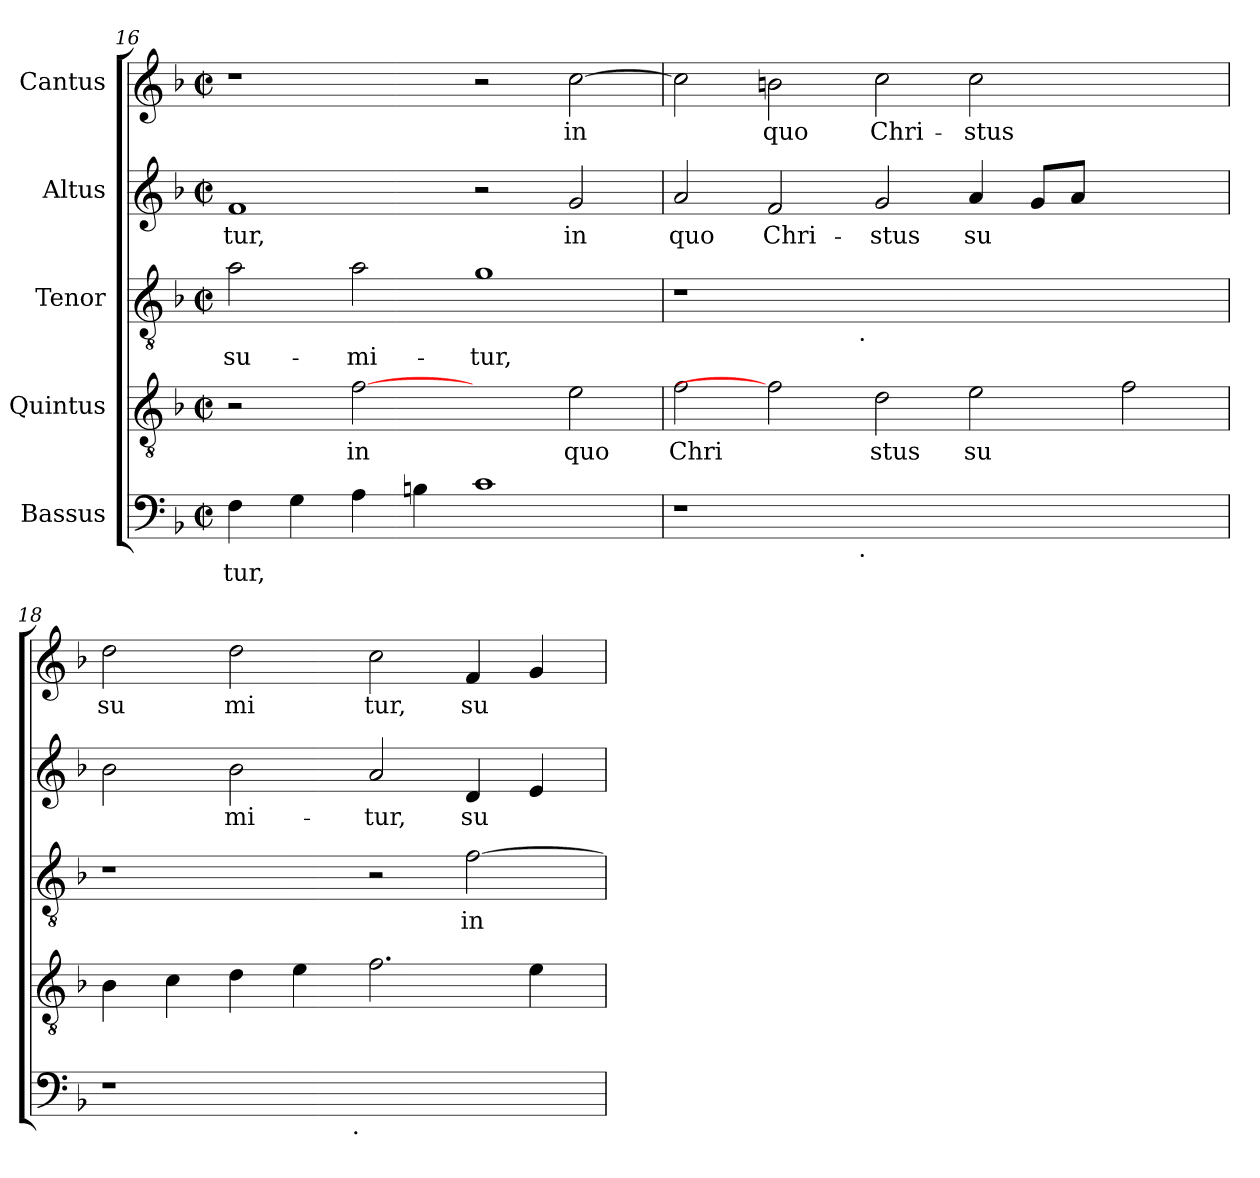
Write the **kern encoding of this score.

**kern	**text	**kern	**text	**kern	**text	**kern	**text	**kern	**text
*part5	*part5	*part4	*part4	*part3	*part3	*part2	*part2	*part1	*part1
*staff5	*staff5	*staff4	*staff4	*staff3	*staff3	*staff2	*staff2	*staff1	*staff1
*I"Bassus	*	*I"Quintus	*	*I"Tenor	*	*I"Altus	*	*I"Cantus	*
*clefF4	*	*clefGv2	*	*clefGv2	*	*clefG2	*	*clefG2	*
*k[b-]	*	*k[b-]	*	*k[b-]	*	*k[b-]	*	*k[b-]	*
*F:	*	*F:	*	*F:	*	*F:	*	*F:	*
*M2/2	*	*M2/2	*	*M2/2	*	*M2/2	*	*M2/2	*
*met(c|)	*	*met(c|)	*	*met(c|)	*	*met(c|)	*	*met(c|)	*
=16	=16	=16	=16	=16	=16	=16	=16	=16	=16
!	!LO:LY:b:cj	!	!	!	!LO:LY:b:cj	!	!LO:LY:b:cj	!	!
4F\	tur,	2r	.	2a\	su-	1f	-tur,	1r	.
!	!LO:LY:b:cj	!	!	!	!	!	!	!	!
4G\	.	.	.	.	.	.	.	.	.
!	!LO:LY:b:cj	!	!LO:LY:b:cj	!	!LO:LY:b:cj	!	!	!	!
4A\	.	[2f	in	2a\	-mi-	.	.	.	.
!	!LO:LY:b:cj	!	!	!	!	!	!	!	!
4Bn\	.	.	.	.	.	.	.	.	.
!	!LO:LY:b:cj	!	!	!	!LO:LY:b:cj	!	!	!	!
1c	.	2ryy	.	1g	-tur,	2r	.	2r	.
!	!	!	!LO:LY:b:cj	!	!	!	!LO:LY:b:cj	!	!LO:LY:b:cj
.	.	2e\	quo	.	.	2g/	in	[>2cc\	in
=17	=17	=17	=17	=17	=17	=17	=17	=17	=17
!	!	!	!LO:LY:b:cj	!	!	!	!LO:LY:b:cj	!	!LO:LY:b:cj
*^	*	*	*	*^	*	*	*	*	*
1r	2ryy	.	2f\	Chri	1r	2ryy	.	2a/	quo	2cc\]	.
!	!	!	!	!	!	!	!	!	!LO:LY:b:cj	!	!LO:LY:b:cj
.	4...ryy	.	2f]	.	.	4...ryy	.	2f/	Chri-	2bn\	quo
!	!	!	!	!	!	!LO:TX:b:t=.	!	!	!	!	!
!	!LO:TX:b:t=.	!	!	!	!	!	!	!	!	!	!
.	1ryy	.	.	.	.	1ryy	.	.	.	.	.
!	!	!	!	!LO:LY:b:cj	!	!	!	!	!LO:LY:b:cj	!	!LO:LY:b:cj
1.ryy	.	.	2d\	stus	1.ryy	.	.	2g/	-stus	2cc\	Chri-
!	!	!	!	!LO:LY:b:cj	!	!	!	!	!LO:LY:b:cj	!	!LO:LY:b:cj
.	.	.	2e\	su	.	.	.	4a/	su-	2cc\	-stus
!	!	!	!	!	!	!	!	!	!LO:LY:b:cj	!	!
.	.	.	.	.	.	.	.	8g/L	--	.	.
!	!	!	!	!	!	!	!	!	!LO:LY:b:cj	!	!
.	.	.	.	.	.	.	.	8a/J	--	.	.
.	2ryy	.	.	.	.	2ryy	.	.	.	.	.
!	!	!	!	!LO:LY:b:cj	!	!	!	!	!	!	!
.	.	.	2f\	.	.	.	.	2ryy	.	2ryy	.
.	32ryy	.	.	.	.	32ryy	.	.	.	.	.
!!LO:PB:g=z
=18	=18	=18	=18	=18	=18	=18	=18	=18	=18	=18	=18
!	!	!	!	!LO:LY:b:cj	!	!	!	!	!LO:LY:b:cj	!	!LO:LY:b:cj
*	*	*	*	*	*v	*v	*	*	*	*	*
1r	2ryy	.	4B-\	.	1r	.	2b-\	--	2dd\	su
!	!	!	!	!LO:LY:b:cj	!	!	!	!	!	!
.	.	.	4c\	.	.	.	.	.	.	.
!	!	!	!	!LO:LY:b:cj	!	!	!	!LO:LY:b:cj	!	!LO:LY:b:cj
.	4...ryy	.	4d\	.	.	.	2b-\	-mi-	2dd\	mi
!	!	!	!	!LO:LY:b:cj	!	!	!	!	!	!
.	.	.	4e\	.	.	.	.	.	.	.
!	!LO:TX:b:t=.	!	!	!	!	!	!	!	!	!
.	1ryy	.	.	.	.	.	.	.	.	.
!	!	!	!	!LO:LY:b:cj	!	!	!	!LO:LY:b:cj	!	!LO:LY:b:cj
1ryy	.	.	2.f\	.	2r	.	2a/	-tur,	2cc\	tur,
!	!	!	!	!	!	!LO:LY:b:cj	!	!LO:LY:b:cj	!	!LO:LY:b:cj
.	.	.	.	.	[>2f\	in	4d/	su-	4f/	su
!	!	!	!	!LO:LY:b:cj	!	!	!	!LO:LY:b:cj	!	!LO:LY:b:cj
.	.	.	4e\	.	.	.	4e/	--	4g/	.
.	32ryy	.	.	.	.	.	.	.	.	.
*v	*v	*	*	*	*	*	*	*	*	*
=	=	=	=	=	=	=	=	=	=
*-	*-	*-	*-	*-	*-	*-	*-	*-	*-
